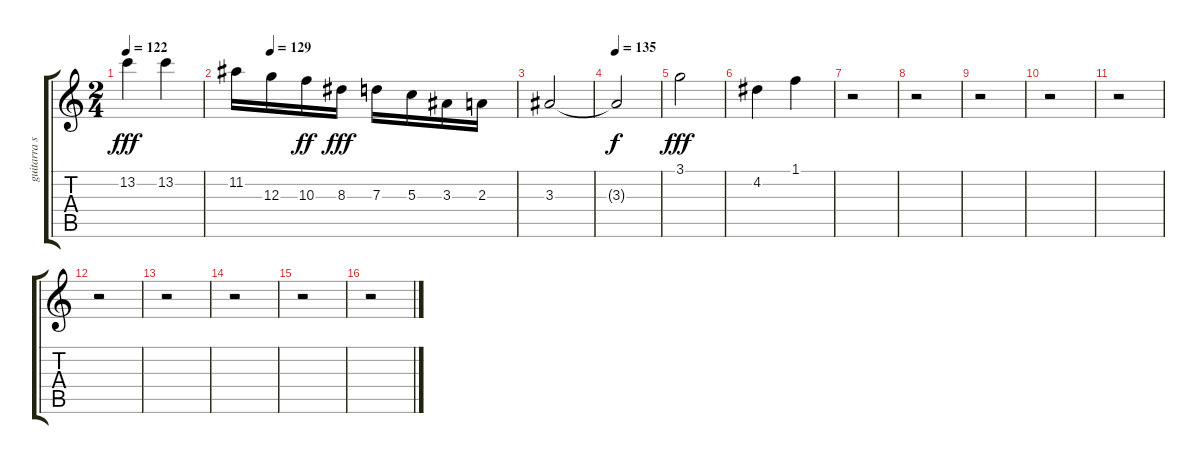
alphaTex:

\track ("guitarra saturada" "guitarra s") {instrument overdrivenguitar}
\staff {score tabs}
\tuning (E4 B3 G3 D3 A2 E2) {hide}
\ts (2 4)
\tempo 122
\clef g2
\ks c
13.2.4{dy fff} 13.2.4 |
\tempo (129 0.125)
11.2.16 12.3.16 10.3.16{dy ff} 8.3.16{dy fff} 7.3.16 5.3.16 3.3.16 2.3.16 |
3.3.2 |
\tempo 135
3.3{t}.2{dy f} |
3.1.2{dy fff} |
4.2.4 1.1.4 |
r.2 |
r.2 |
r.2 |
r.2 |
r.2 |
r.2 |
r.2 |
r.2 |
r.2 |
r.2
